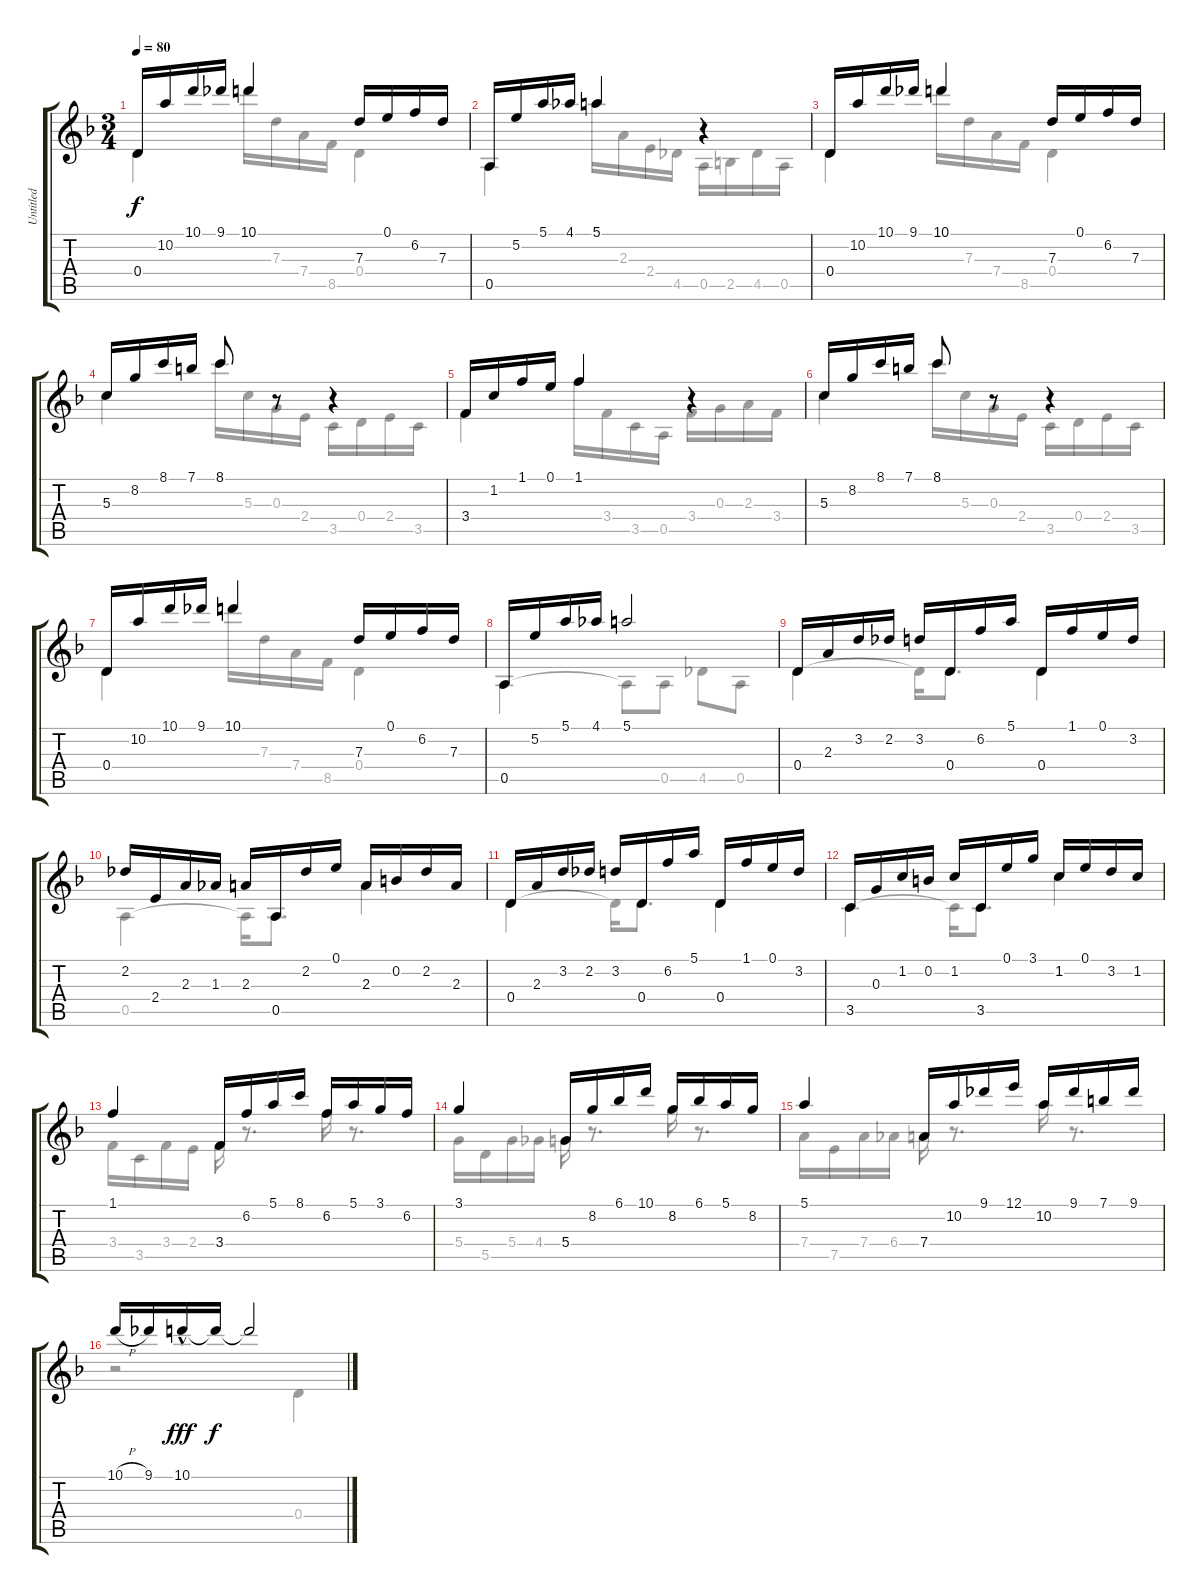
\track ("Untitled" "Untitled") {instrument acousticguitarnylon}
\staff {score tabs}
\tuning (E4 B3 G3 D3 A2 E2) {hide}
\voice
\ts (3 4)
\tempo 80
\clef g2
\ks f
0.4.16{dy f} 10.2.16 10.1.16 9.1.16 10.1.4 7.3.16 0.1.16 6.2.16 7.3.16 |
0.5.16 5.2.16 5.1.16 4.1.16 5.1.4 r.4 |
0.4.16 10.2.16 10.1.16 9.1.16 10.1.4 7.3.16 0.1.16 6.2.16 7.3.16 |
5.3.16 8.2.16 8.1.16 7.1.16 8.1.8 r.8 r.4 |
3.4.16 1.2.16 1.1.16 0.1.16 1.1.4 r.4 |
5.3.16 8.2.16 8.1.16 7.1.16 8.1.8 r.8 r.4 |
0.4.16 10.2.16 10.1.16 9.1.16 10.1.4 7.3.16 0.1.16 6.2.16 7.3.16 |
0.5.16 5.2.16 5.1.16 4.1.16 5.1.2 |
0.4.16 2.3.16 3.2.16 2.2.16 3.2.16 0.4.16 6.2.16 5.1.16 0.4.16 1.1.16 0.1.16 3.2.16 |
2.2.16 2.4.16 2.3.16 1.3.16 2.3.16 0.5.16 2.2.16 0.1.16 2.3.16 0.2.16 2.2.16 2.3.16 |
0.4.16 2.3.16 3.2.16 2.2.16 3.2.16 0.4.16 6.2.16 5.1.16 0.4.16 1.1.16 0.1.16 3.2.16 |
3.5.16 0.3.16 1.2.16 0.2.16 1.2.16 3.5.16 0.1.16 3.1.16 1.2.16 0.1.16 3.2.16 1.2.16 |
1.1.4 3.4.16 6.2.16 5.1.16 8.1.16 6.2.16 5.1.16 3.1.16 6.2.16 |
3.1.4 5.4.16 8.2.16 6.1.16 10.1.16 8.2.16 6.1.16 5.1.16 8.2.16 |
5.1.4 7.4.16 10.2.16 9.1.16 12.1.16 10.2.16 9.1.16 7.1.16 9.1.16 |
10.1{h}.16 9.1.16 10.1{hac}.16{dy fff} 10.1{t}.16{dy f} 10.1{t}.2
\voice
\clef g2
\ottava regular
\simile none
\ks f
0.4.4{dy f} 10.1.16 7.3.16 7.4.16 8.5.16 0.4.4 |
0.5.4 5.1.16 2.3.16 2.4.16 4.5.16 0.5.16 2.5.16 4.5.16 0.5.16 |
0.4.4 10.1.16 7.3.16 7.4.16 8.5.16 0.4.4 |
5.3.4 8.1.16 5.3.16 0.3.16 2.4.16 3.5.16 0.4.16 2.4.16 3.5.16 |
3.4.4 1.1.16 3.4.16 3.5.16 0.5.16 3.4.16 0.3.16 2.3.16 3.4.16 |
5.3.4 8.1.16 5.3.16 0.3.16 2.4.16 3.5.16 0.4.16 2.4.16 3.5.16 |
0.4.4 10.1.16 7.3.16 7.4.16 8.5.16 0.4.4 |
0.5.4 0.5{t}.8 0.5.8 4.5.8 0.5.8 |
0.4.4 0.4{t}.16 0.4.8{d} 0.4.4 |
0.5.4 0.5{t}.16 0.5.8{d} 2.3.4 |
0.4.4 0.4{t}.16 0.4.8{d} 0.4.4 |
3.5.4 3.5{t}.16 3.5.8{d} 1.2.4 |
3.4.16 3.5.16 3.4.16 2.4.16 3.4.16 r.8{d} 6.2.16 r.8{d} |
5.4.16 5.5.16 5.4.16 4.4.16 5.4.16 r.8{d} 8.2.16 r.8{d} |
7.4.16 7.5.16 7.4.16 6.4.16 7.4.16 r.8{d} 10.2.16 r.8{d} |
r.2 0.4.4
